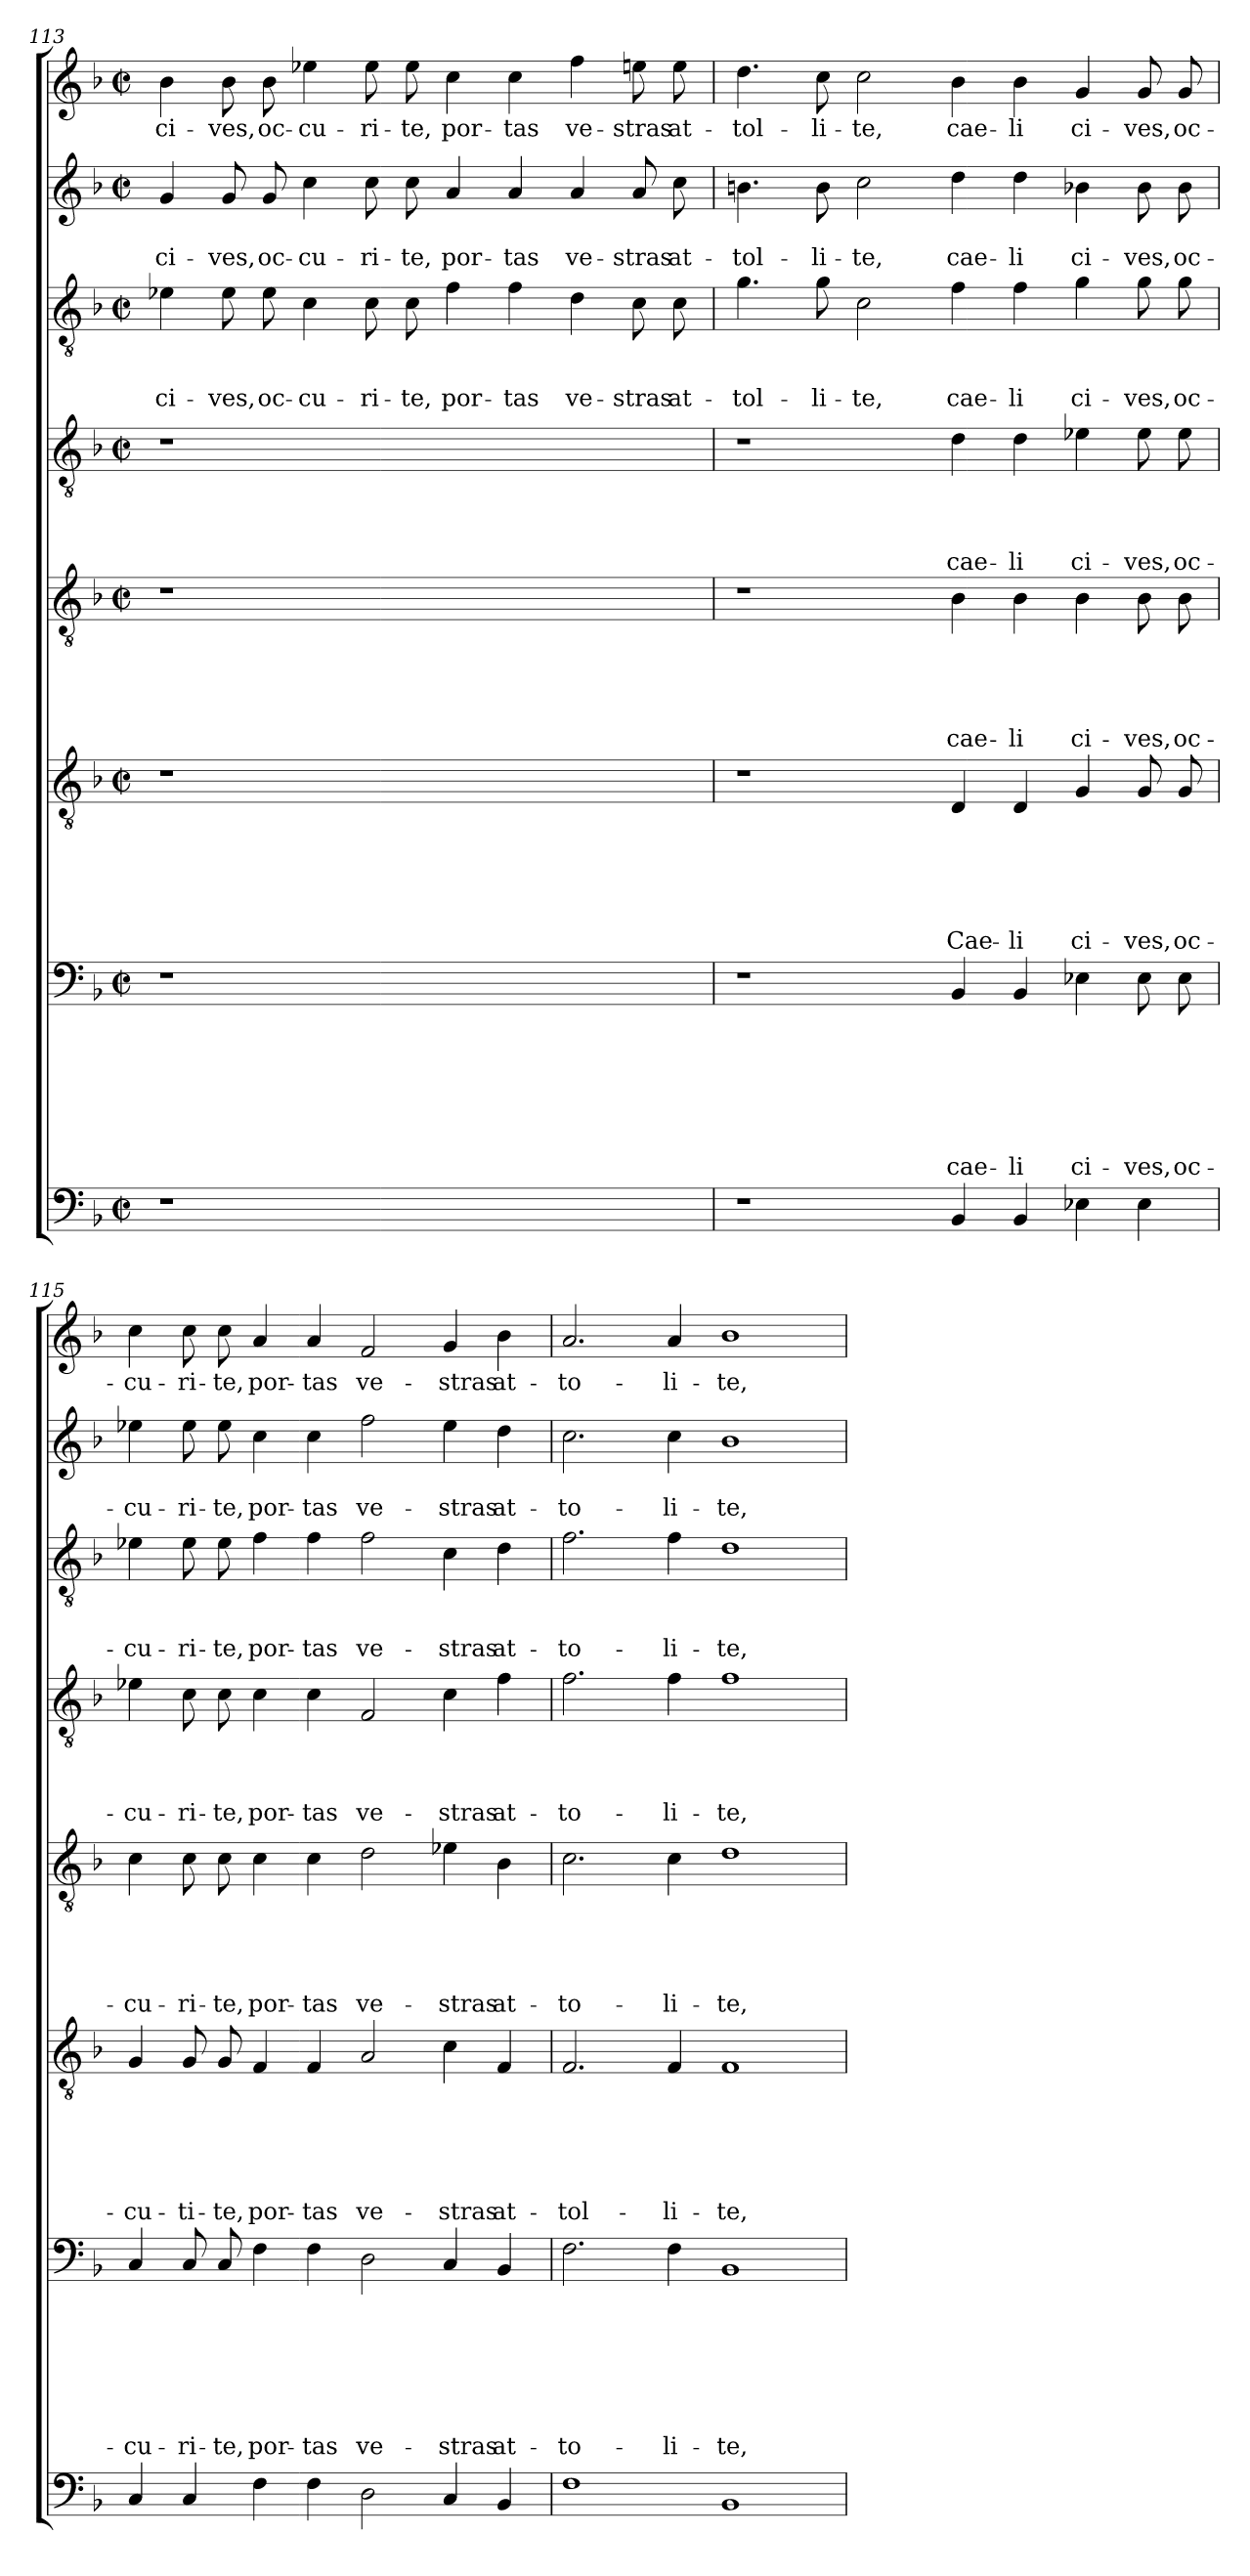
**kern	**kern	**text	**text	**text	**text	**text	**text	**text	**kern	**text	**text	**text	**text	**text	**text	**kern	**text	**text	**text	**text	**text	**kern	**text	**text	**text	**text	**kern	**text	**text	**text	**kern	**text	**text	**kern	**text
*part8	*part7	*part7	*part7	*part7	*part7	*part7	*part7	*part7	*part6	*part6	*part6	*part6	*part6	*part6	*part6	*part5	*part5	*part5	*part5	*part5	*part5	*part4	*part4	*part4	*part4	*part4	*part3	*part3	*part3	*part3	*part2	*part2	*part2	*part1	*part1
*staff8	*staff7	*staff7	*staff7	*staff7	*staff7	*staff7	*staff7	*staff7	*staff6	*staff6	*staff6	*staff6	*staff6	*staff6	*staff6	*staff5	*staff5	*staff5	*staff5	*staff5	*staff5	*staff4	*staff4	*staff4	*staff4	*staff4	*staff3	*staff3	*staff3	*staff3	*staff2	*staff2	*staff2	*staff1	*staff1
*clefF4	*clefF4	*	*	*	*	*	*	*	*clefGv2	*	*	*	*	*	*	*clefGv2	*	*	*	*	*	*clefGv2	*	*	*	*	*clefGv2	*	*	*	*clefG2	*	*	*clefG2	*
*k[b-]	*k[b-]	*	*	*	*	*	*	*	*k[b-]	*	*	*	*	*	*	*k[b-]	*	*	*	*	*	*k[b-]	*	*	*	*	*k[b-]	*	*	*	*k[b-]	*	*	*k[b-]	*
*F:	*F:	*	*	*	*	*	*	*	*F:	*	*	*	*	*	*	*F:	*	*	*	*	*	*F:	*	*	*	*	*F:	*	*	*	*F:	*	*	*F:	*
*M2/2	*M2/2	*	*	*	*	*	*	*	*M2/2	*	*	*	*	*	*	*M2/2	*	*	*	*	*	*M2/2	*	*	*	*	*M2/2	*	*	*	*M2/2	*	*	*M2/2	*
*met(c|)	*met(c|)	*	*	*	*	*	*	*	*met(c|)	*	*	*	*	*	*	*met(c|)	*	*	*	*	*	*met(c|)	*	*	*	*	*met(c|)	*	*	*	*met(c|)	*	*	*met(c|)	*
=113	=113	=113	=113	=113	=113	=113	=113	=113	=113	=113	=113	=113	=113	=113	=113	=113	=113	=113	=113	=113	=113	=113	=113	=113	=113	=113	=113	=113	=113	=113	=113	=113	=113	=113	=113
1r	1r	.	.	.	.	.	.	.	1r	.	.	.	.	.	.	1r	.	.	.	.	.	1r	.	.	.	.	4e-X\	.	.	ci-	4g/	.	ci-	4b-\	ci-
.	.	.	.	.	.	.	.	.	.	.	.	.	.	.	.	.	.	.	.	.	.	.	.	.	.	.	8e-\	.	.	-ves,	8g/	.	-ves,	8b-\	-ves,
.	.	.	.	.	.	.	.	.	.	.	.	.	.	.	.	.	.	.	.	.	.	.	.	.	.	.	8e-\	.	.	oc-	8g/	.	oc-	8b-\	oc-
.	.	.	.	.	.	.	.	.	.	.	.	.	.	.	.	.	.	.	.	.	.	.	.	.	.	.	4c\	.	.	-cu-	4cc\	.	-cu-	4ee-X\	-cu-
.	.	.	.	.	.	.	.	.	.	.	.	.	.	.	.	.	.	.	.	.	.	.	.	.	.	.	8c\	.	.	-ri-	8cc\	.	-ri-	8ee-\	-ri-
.	.	.	.	.	.	.	.	.	.	.	.	.	.	.	.	.	.	.	.	.	.	.	.	.	.	.	8c\	.	.	-te,	8cc\	.	-te,	8ee-\	-te,
1ryy	1ryy	.	.	.	.	.	.	.	1ryy	.	.	.	.	.	.	1ryy	.	.	.	.	.	1ryy	.	.	.	.	4f\	.	.	por-	4a/	.	por-	4cc\	por-
.	.	.	.	.	.	.	.	.	.	.	.	.	.	.	.	.	.	.	.	.	.	.	.	.	.	.	4f\	.	.	-tas	4a/	.	-tas	4cc\	-tas
.	.	.	.	.	.	.	.	.	.	.	.	.	.	.	.	.	.	.	.	.	.	.	.	.	.	.	4d\	.	.	ve-	4a/	.	ve-	4ff\	ve-
.	.	.	.	.	.	.	.	.	.	.	.	.	.	.	.	.	.	.	.	.	.	.	.	.	.	.	8c\	.	.	-stras	8a/	.	-stras	8een\	-stras
.	.	.	.	.	.	.	.	.	.	.	.	.	.	.	.	.	.	.	.	.	.	.	.	.	.	.	8c\	.	.	at-	8cc\	.	at-	8ee\	at-
!!LO:PB:g=z
=114	=114	=114	=114	=114	=114	=114	=114	=114	=114	=114	=114	=114	=114	=114	=114	=114	=114	=114	=114	=114	=114	=114	=114	=114	=114	=114	=114	=114	=114	=114	=114	=114	=114	=114	=114
1r	1r	.	.	.	.	.	.	.	1r	.	.	.	.	.	.	1r	.	.	.	.	.	1r	.	.	.	.	4.g\	.	.	-tol-	4.bn\	.	-tol-	4.dd\	-tol-
.	.	.	.	.	.	.	.	.	.	.	.	.	.	.	.	.	.	.	.	.	.	.	.	.	.	.	8g\	.	.	-li-	8b\	.	-li-	8cc\	-li-
.	.	.	.	.	.	.	.	.	.	.	.	.	.	.	.	.	.	.	.	.	.	.	.	.	.	.	2c\	.	.	-te,	2cc\	.	-te,	2cc\	-te,
4BB-/	4BB-/	.	.	.	.	.	.	cae-	4D/	.	.	.	.	.	Cae-	4B-\	.	.	.	.	cae-	4d\	.	.	.	cae-	4f\	.	.	cae-	4dd\	.	cae-	4b-\	cae-
4BB-/	4BB-/	.	.	.	.	.	.	-li	4D/	.	.	.	.	.	-li	4B-\	.	.	.	.	-li	4d\	.	.	.	-li	4f\	.	.	-li	4dd\	.	-li	4b-\	-li
4E-X\	4E-X\	.	.	.	.	.	.	ci-	4G/	.	.	.	.	.	ci-	4B-\	.	.	.	.	ci-	4e-X\	.	.	.	ci-	4g\	.	.	ci-	4b-X\	.	ci-	4g/	ci-
4E-\	8E-\	.	.	.	.	.	.	-ves,	8G/	.	.	.	.	.	-ves,	8B-\	.	.	.	.	-ves,	8e-\	.	.	.	-ves,	8g\	.	.	-ves,	8b-\	.	-ves,	8g/	-ves,
.	8E-\	.	.	.	.	.	.	oc-	8G/	.	.	.	.	.	oc-	8B-\	.	.	.	.	oc-	8e-\	.	.	.	oc-	8g\	.	.	oc-	8b-\	.	oc-	8g/	oc-
=115	=115	=115	=115	=115	=115	=115	=115	=115	=115	=115	=115	=115	=115	=115	=115	=115	=115	=115	=115	=115	=115	=115	=115	=115	=115	=115	=115	=115	=115	=115	=115	=115	=115	=115	=115
4C/	4C/	.	.	.	.	.	.	-cu-	4G/	.	.	.	.	.	-cu-	4c\	.	.	.	.	-cu-	4e-X\	.	.	.	-cu-	4e-X\	.	.	-cu-	4ee-X\	.	-cu-	4cc\	-cu-
4C/	8C/	.	.	.	.	.	.	-ri-	8G/	.	.	.	.	.	-ti-	8c\	.	.	.	.	-ri-	8c\	.	.	.	-ri-	8e-\	.	.	-ri-	8ee-\	.	-ri-	8cc\	-ri-
.	8C/	.	.	.	.	.	.	-te,	8G/	.	.	.	.	.	-te,	8c\	.	.	.	.	-te,	8c\	.	.	.	-te,	8e-\	.	.	-te,	8ee-\	.	-te,	8cc\	-te,
4F\	4F\	.	.	.	.	.	.	por-	4F/	.	.	.	.	.	por-	4c\	.	.	.	.	por-	4c\	.	.	.	por-	4f\	.	.	por-	4cc\	.	por-	4a/	por-
4F\	4F\	.	.	.	.	.	.	-tas	4F/	.	.	.	.	.	-tas	4c\	.	.	.	.	-tas	4c\	.	.	.	-tas	4f\	.	.	-tas	4cc\	.	-tas	4a/	-tas
2D\	2D\	.	.	.	.	.	.	ve-	2A/	.	.	.	.	.	ve-	2d\	.	.	.	.	ve-	2F/	.	.	.	ve-	2f\	.	.	ve-	2ff\	.	ve-	2f/	ve-
4C/	4C/	.	.	.	.	.	.	-stras	4c\	.	.	.	.	.	-stras	4e-X\	.	.	.	.	-stras	4c\	.	.	.	-stras	4c\	.	.	-stras	4ee-\	.	-stras	4g/	-stras
4BB-/	4BB-/	.	.	.	.	.	.	at-	4F/	.	.	.	.	.	at-	4B-\	.	.	.	.	at-	4f\	.	.	.	at-	4d\	.	.	at-	4dd\	.	at-	4b-\	at-
=116	=116	=116	=116	=116	=116	=116	=116	=116	=116	=116	=116	=116	=116	=116	=116	=116	=116	=116	=116	=116	=116	=116	=116	=116	=116	=116	=116	=116	=116	=116	=116	=116	=116	=116	=116
1F	2.F\	.	.	.	.	.	.	-to-	2.F/	.	.	.	.	.	-tol-	2.c\	.	.	.	.	-to-	2.f\	.	.	.	-to-	2.f\	.	.	-to-	2.cc\	.	-to-	2.a/	-to-
.	4F\	.	.	.	.	.	.	-li-	4F/	.	.	.	.	.	-li-	4c\	.	.	.	.	-li-	4f\	.	.	.	-li-	4f\	.	.	-li-	4cc\	.	-li-	4a/	-li-
1BB-	1BB-	.	.	.	.	.	.	-te,	1F	.	.	.	.	.	-te,	1d	.	.	.	.	-te,	1f	.	.	.	-te,	1d	.	.	-te,	1b-	.	-te,	1b-	-te,
=	=	=	=	=	=	=	=	=	=	=	=	=	=	=	=	=	=	=	=	=	=	=	=	=	=	=	=	=	=	=	=	=	=	=	=
*-	*-	*-	*-	*-	*-	*-	*-	*-	*-	*-	*-	*-	*-	*-	*-	*-	*-	*-	*-	*-	*-	*-	*-	*-	*-	*-	*-	*-	*-	*-	*-	*-	*-	*-	*-
